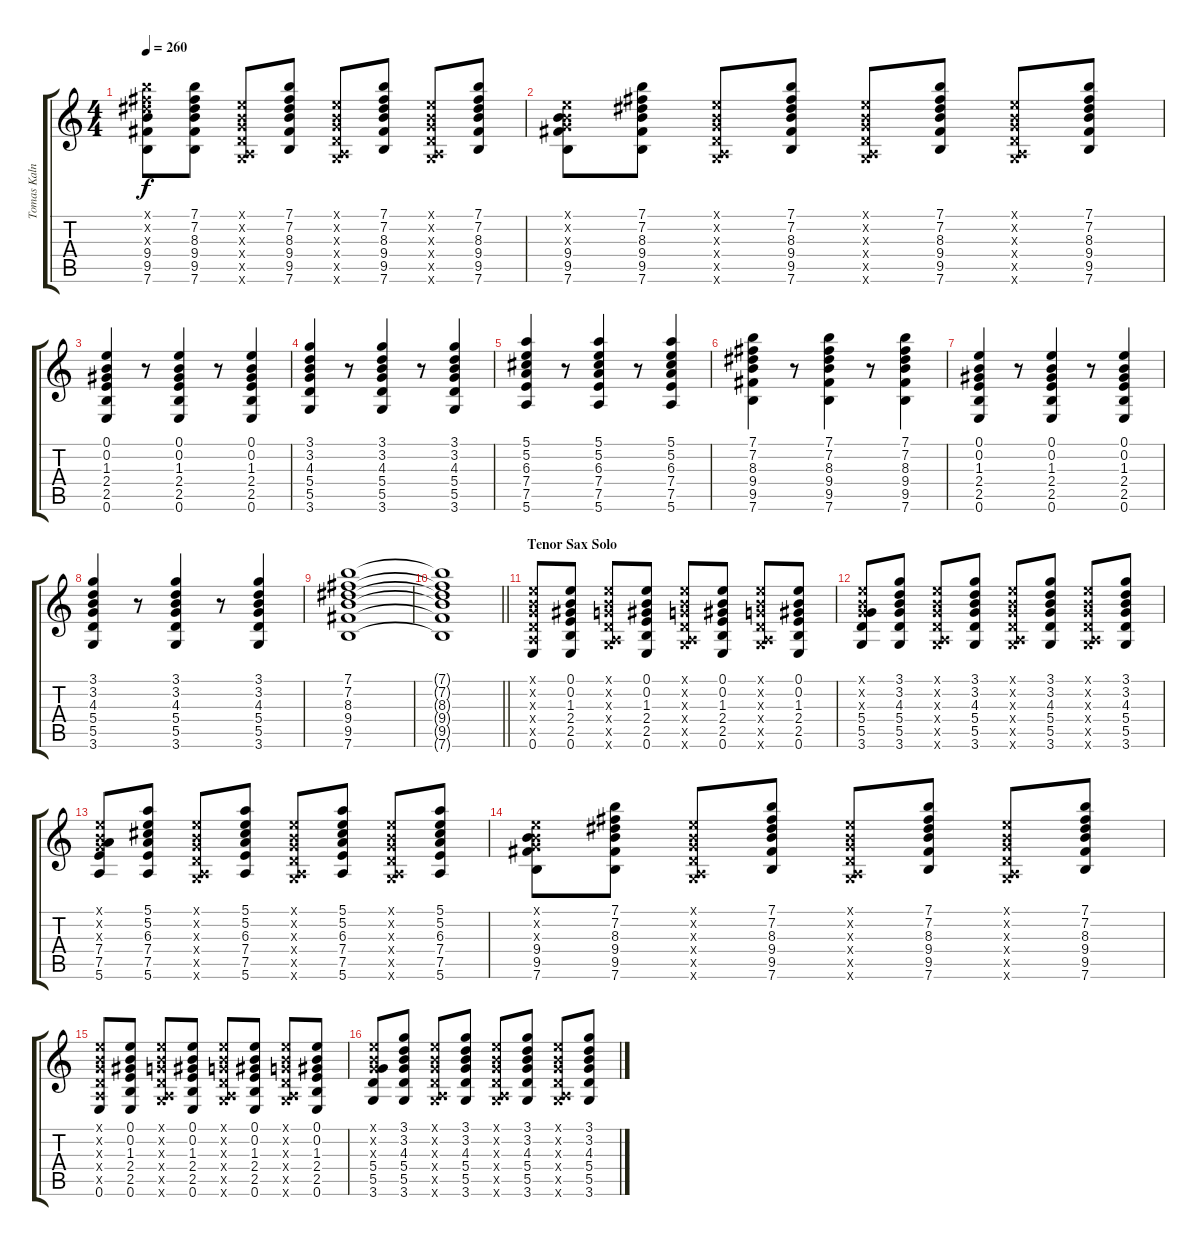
\track ("Tomas Kalnoky    - Guitar" "Tomas Kaln") {instrument electricguitarclean}
\staff {score tabs}
\tuning (E4 B3 G3 D3 A2 E2) {hide}
\ts (4 4)
\tempo 260
\clef g2
\ks c
(7.1{x} 7.2{x} 8.3{x} 9.4 9.5 7.6).8{dy f} (7.1 7.2 8.3 9.4 9.5 7.6).8 (0.1{x} 0.2{x} 0.3{x} 0.4{x} 0.5{x} 3.6{x}).8 (7.1 7.2 8.3 9.4 9.5 7.6).8 (0.1{x} 0.2{x} 0.3{x} 0.4{x} 0.5{x} 3.6{x}).8 (7.1 7.2 8.3 9.4 9.5 7.6).8 (0.1{x} 0.2{x} 0.3{x} 0.4{x} 0.5{x} 3.6{x}).8 (7.1 7.2 8.3 9.4 9.5 7.6).8 |
(0.1{x} 0.2{x} 0.3{x} 9.4 9.5 7.6).8 (7.1 7.2 8.3 9.4 9.5 7.6).8 (0.1{x} 0.2{x} 0.3{x} 0.4{x} 0.5{x} 3.6{x}).8 (7.1 7.2 8.3 9.4 9.5 7.6).8 (0.1{x} 0.2{x} 0.3{x} 0.4{x} 0.5{x} 3.6{x}).8 (7.1 7.2 8.3 9.4 9.5 7.6).8 (0.1{x} 0.2{x} 0.3{x} 0.4{x} 0.5{x} 3.6{x}).8 (7.1 7.2 8.3 9.4 9.5 7.6).8 |
(0.1 0.2 1.3 2.4 2.5 0.6).4 r.8 (0.1 0.2 1.3 2.4 2.5 0.6).4 r.8 (0.1 0.2 1.3 2.4 2.5 0.6).4 |
(3.1 3.2 4.3 5.4 5.5 3.6).4 r.8 (3.1 3.2 4.3 5.4 5.5 3.6).4 r.8 (3.1 3.2 4.3 5.4 5.5 3.6).4 |
(5.1 5.2 6.3 7.4 7.5 5.6).4 r.8 (5.1 5.2 6.3 7.4 7.5 5.6).4 r.8 (5.1 5.2 6.3 7.4 7.5 5.6).4 |
(7.1 7.2 8.3 9.4 9.5 7.6).4 r.8 (7.1 7.2 8.3 9.4 9.5 7.6).4 r.8 (7.1 7.2 8.3 9.4 9.5 7.6).4 |
(0.1 0.2 1.3 2.4 2.5 0.6).4 r.8 (0.1 0.2 1.3 2.4 2.5 0.6).4 r.8 (0.1 0.2 1.3 2.4 2.5 0.6).4 |
(3.1 3.2 4.3 5.4 5.5 3.6).4 r.8 (3.1 3.2 4.3 5.4 5.5 3.6).4 r.8 (3.1 3.2 4.3 5.4 5.5 3.6).4 |
(7.1 7.2 8.3 9.4 9.5 7.6).1 |
\barLineRight lightlight
(7.1{t} 7.2{t} 8.3{t} 9.4{t} 9.5{t} 7.6{t}).1 |
\section ("" "Tenor Sax Solo")
(0.1{x} 0.2{x} 0.3{x} 0.4{x} 0.5{x} 0.6).8 (0.1 0.2 1.3 2.4 2.5 0.6).8 (0.1{x} 0.2{x} 0.3{x} 0.4{x} 0.5{x} 3.6{x}).8 (0.1 0.2 1.3 2.4 2.5 0.6).8 (0.1{x} 0.2{x} 0.3{x} 0.4{x} 0.5{x} 3.6{x}).8 (0.1 0.2 1.3 2.4 2.5 0.6).8 (0.1{x} 0.2{x} 0.3{x} 0.4{x} 0.5{x} 3.6{x}).8 (0.1 0.2 1.3 2.4 2.5 0.6).8 |
(0.1{x} 0.2{x} 0.3{x} 5.4 5.5 3.6).8 (3.1 3.2 4.3 5.4 5.5 3.6).8 (0.1{x} 0.2{x} 0.3{x} 0.4{x} 0.5{x} 3.6{x}).8 (3.1 3.2 4.3 5.4 5.5 3.6).8 (0.1{x} 0.2{x} 0.3{x} 0.4{x} 0.5{x} 3.6{x}).8 (3.1 3.2 4.3 5.4 5.5 3.6).8 (0.1{x} 0.2{x} 0.3{x} 0.4{x} 0.5{x} 3.6{x}).8 (3.1 3.2 4.3 5.4 5.5 3.6).8 |
(0.1{x} 0.2{x} 0.3{x} 7.4 7.5 5.6).8 (5.1 5.2 6.3 7.4 7.5 5.6).8 (0.1{x} 0.2{x} 0.3{x} 0.4{x} 0.5{x} 3.6{x}).8 (5.1 5.2 6.3 7.4 7.5 5.6).8 (0.1{x} 0.2{x} 0.3{x} 0.4{x} 0.5{x} 3.6{x}).8 (5.1 5.2 6.3 7.4 7.5 5.6).8 (0.1{x} 0.2{x} 0.3{x} 0.4{x} 0.5{x} 3.6{x}).8 (5.1 5.2 6.3 7.4 7.5 5.6).8 |
(0.1{x} 0.2{x} 0.3{x} 9.4 9.5 7.6).8 (7.1 7.2 8.3 9.4 9.5 7.6).8 (0.1{x} 0.2{x} 0.3{x} 0.4{x} 0.5{x} 3.6{x}).8 (7.1 7.2 8.3 9.4 9.5 7.6).8 (0.1{x} 0.2{x} 0.3{x} 0.4{x} 0.5{x} 3.6{x}).8 (7.1 7.2 8.3 9.4 9.5 7.6).8 (0.1{x} 0.2{x} 0.3{x} 0.4{x} 0.5{x} 3.6{x}).8 (7.1 7.2 8.3 9.4 9.5 7.6).8 |
(0.1{x} 0.2{x} 0.3{x} 0.4{x} 0.5{x} 0.6).8 (0.1 0.2 1.3 2.4 2.5 0.6).8 (0.1{x} 0.2{x} 0.3{x} 0.4{x} 0.5{x} 3.6{x}).8 (0.1 0.2 1.3 2.4 2.5 0.6).8 (0.1{x} 0.2{x} 0.3{x} 0.4{x} 0.5{x} 3.6{x}).8 (0.1 0.2 1.3 2.4 2.5 0.6).8 (0.1{x} 0.2{x} 0.3{x} 0.4{x} 0.5{x} 3.6{x}).8 (0.1 0.2 1.3 2.4 2.5 0.6).8 |
(0.1{x} 0.2{x} 0.3{x} 5.4 5.5 3.6).8 (3.1 3.2 4.3 5.4 5.5 3.6).8 (0.1{x} 0.2{x} 0.3{x} 0.4{x} 0.5{x} 3.6{x}).8 (3.1 3.2 4.3 5.4 5.5 3.6).8 (0.1{x} 0.2{x} 0.3{x} 0.4{x} 0.5{x} 3.6{x}).8 (3.1 3.2 4.3 5.4 5.5 3.6).8 (0.1{x} 0.2{x} 0.3{x} 0.4{x} 0.5{x} 3.6{x}).8 (3.1 3.2 4.3 5.4 5.5 3.6).8
